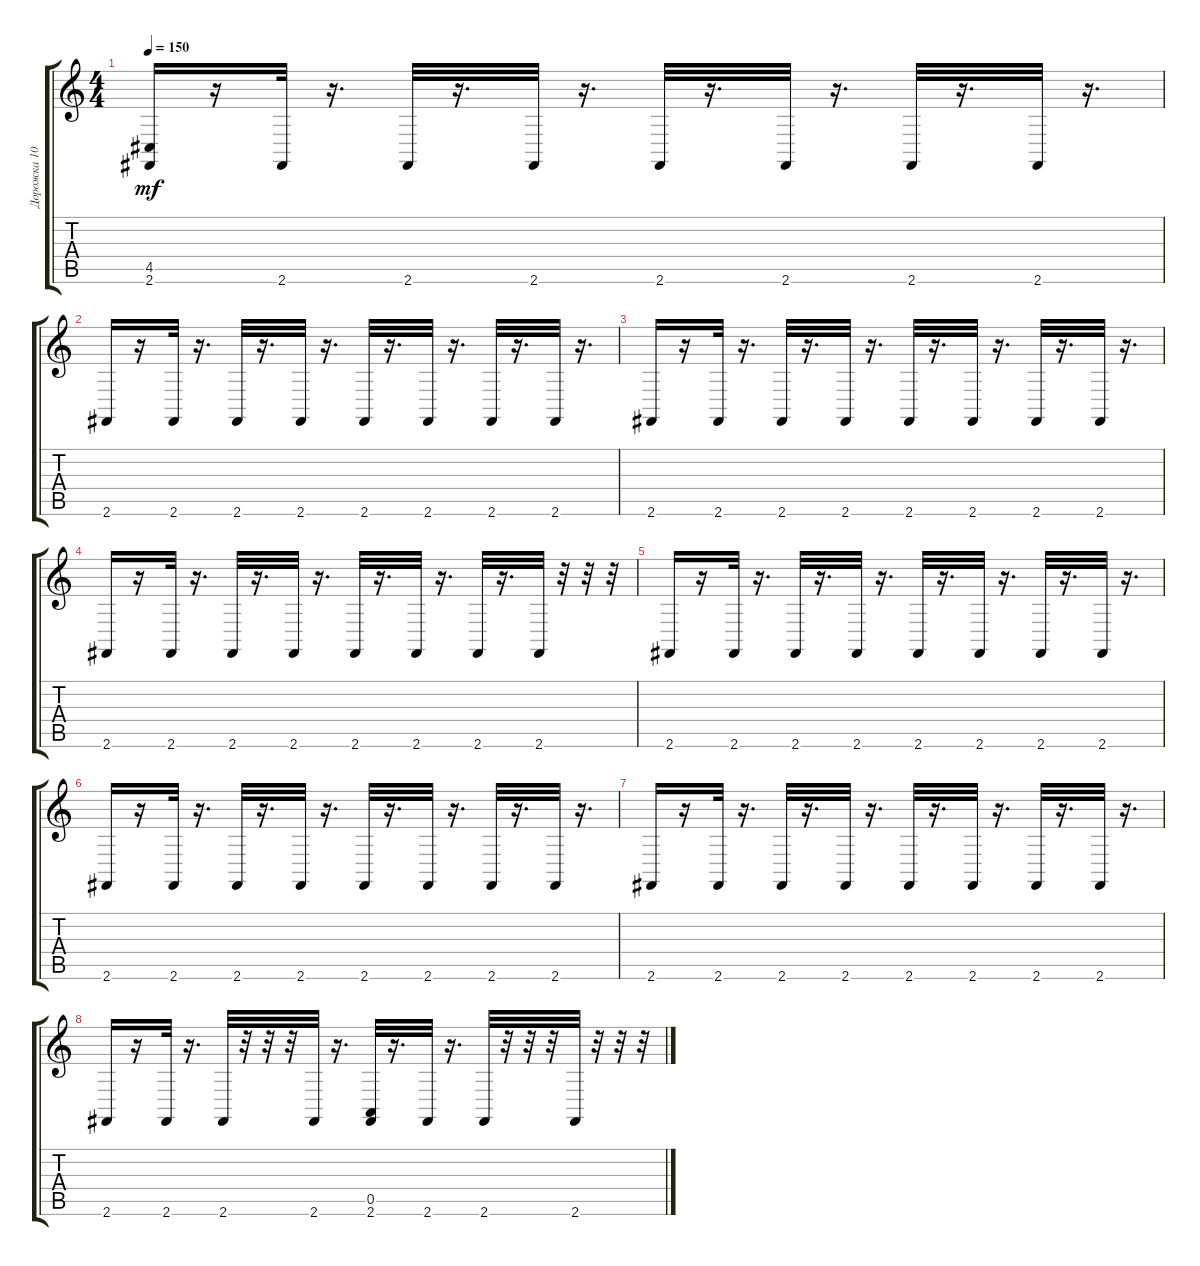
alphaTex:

\track ("Дорожка 10" "Дорожка 10") {instrument acousticgrandpiano}
\staff {score tabs}
\tuning (E4 B3 G3 D3 A2 E2) {hide}
\ts (4 4)
\tempo 150
\clef g2
\ks c
(4.5 2.6).16{dy mf} r.16 2.6.32 r.16{d} 2.6.32 r.16{d} 2.6.32 r.16{d} 2.6.32 r.16{d} 2.6.32 r.16{d} 2.6.32 r.16{d} 2.6.32 r.16{d} |
2.6.16 r.16 2.6.32 r.16{d} 2.6.32 r.16{d} 2.6.32 r.16{d} 2.6.32 r.16{d} 2.6.32 r.16{d} 2.6.32 r.16{d} 2.6.32 r.16{d} |
2.6.16 r.16 2.6.32 r.16{d} 2.6.32 r.16{d} 2.6.32 r.16{d} 2.6.32 r.16{d} 2.6.32 r.16{d} 2.6.32 r.16{d} 2.6.32 r.16{d} |
2.6.16 r.16 2.6.32 r.16{d} 2.6.32 r.16{d} 2.6.32 r.16{d} 2.6.32 r.16{d} 2.6.32 r.16{d} 2.6.32 r.16{d} 2.6.32 r.32 r.32 r.32 |
2.6.16 r.16 2.6.32 r.16{d} 2.6.32 r.16{d} 2.6.32 r.16{d} 2.6.32 r.16{d} 2.6.32 r.16{d} 2.6.32 r.16{d} 2.6.32 r.16{d} |
2.6.16 r.16 2.6.32 r.16{d} 2.6.32 r.16{d} 2.6.32 r.16{d} 2.6.32 r.16{d} 2.6.32 r.16{d} 2.6.32 r.16{d} 2.6.32 r.16{d} |
2.6.16 r.16 2.6.32 r.16{d} 2.6.32 r.16{d} 2.6.32 r.16{d} 2.6.32 r.16{d} 2.6.32 r.16{d} 2.6.32 r.16{d} 2.6.32 r.16{d} |
2.6.16 r.16 2.6.32 r.16{d} 2.6.32 r.32 r.32 r.32 2.6.32 r.16{d} (0.5 2.6).32 r.16{d} 2.6.32 r.16{d} 2.6.32 r.32 r.32 r.32 2.6.32 r.32 r.32 r.32
